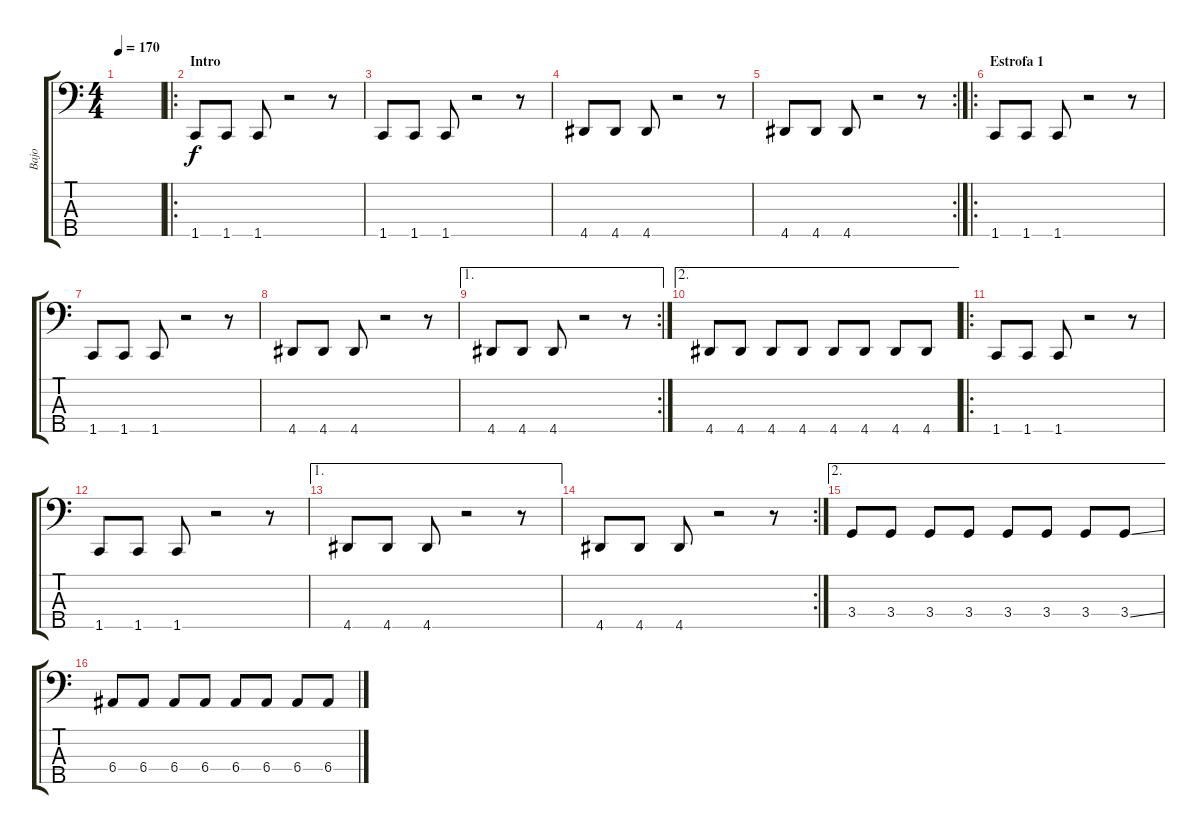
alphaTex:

\track ("Bajo" "Bajo") {instrument electricbasspick}
\staff {score tabs}
\tuning (G2 D2 A1 E1 B0) {hide}
\ts (4 4)
\tempo 170
\clef f4
\ks c
|
\ro
\section ("" "Intro")
1.5.8 1.5.8 1.5.8 r.2 r.8 |
1.5.8 1.5.8 1.5.8 r.2 r.8 |
4.5.8 4.5.8 4.5.8 r.2 r.8 |
\rc 2
4.5.8 4.5.8 4.5.8 r.2 r.8 |
\ro
\section ("" "Estrofa 1")
1.5.8 1.5.8 1.5.8 r.2 r.8 |
1.5.8 1.5.8 1.5.8 r.2 r.8 |
4.5.8 4.5.8 4.5.8 r.2 r.8 |
\ae 1
\rc 2
4.5.8 4.5.8 4.5.8 r.2 r.8 |
\ae 2
4.5.8 4.5.8 4.5.8 4.5.8 4.5.8 4.5.8 4.5.8 4.5.8 |
\ro
1.5.8 1.5.8 1.5.8 r.2 r.8 |
1.5.8 1.5.8 1.5.8 r.2 r.8 |
\ae 1
4.5.8 4.5.8 4.5.8 r.2 r.8 |
\rc 2
4.5.8 4.5.8 4.5.8 r.2 r.8 |
\ae 2
3.4.8 3.4.8 3.4.8 3.4.8 3.4.8 3.4.8 3.4.8 3.4{ss}.8 |
6.4.8 6.4.8 6.4.8 6.4.8 6.4.8 6.4.8 6.4.8 6.4.8
